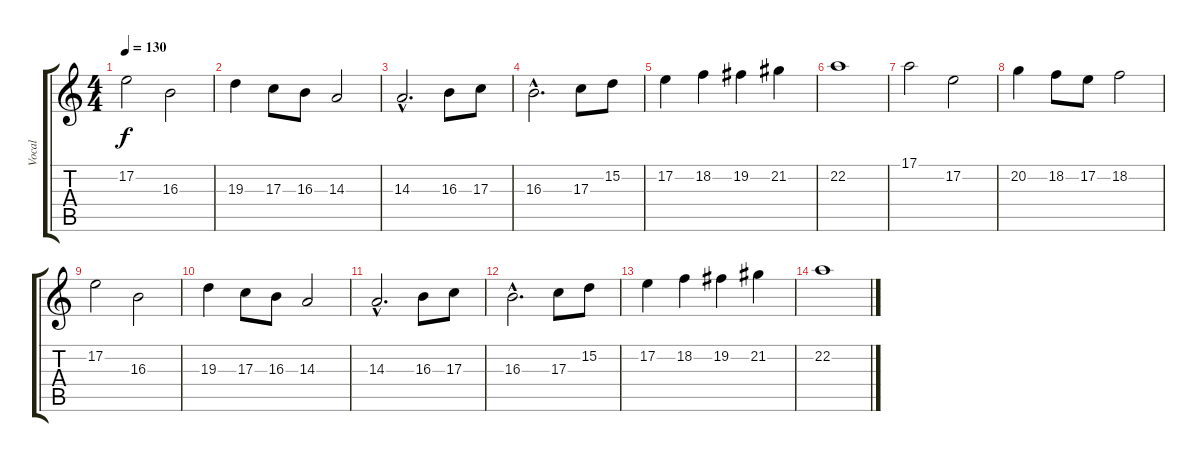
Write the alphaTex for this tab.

\track ("Vocal" "Vocal") {instrument trumpet}
\staff {score tabs}
\tuning (E4 B3 G3 D3 A2 E2) {hide}
\ts (4 4)
\tempo 130
\clef g2
\ks c
17.2.2{dy f} 16.3.2 |
19.3.4 17.3.8 16.3.8 14.3.2 |
14.3{hac}.2{d} 16.3.8 17.3.8 |
16.3{hac}.2{d} 17.3.8 15.2.8 |
17.2.4 18.2.4 19.2.4 21.2.4 |
22.2.1 |
17.1.2 17.2.2 |
20.2.4 18.2.8 17.2.8 18.2.2 |
17.2.2 16.3.2 |
19.3.4 17.3.8 16.3.8 14.3.2 |
14.3{hac}.2{d} 16.3.8 17.3.8 |
16.3{hac}.2{d} 17.3.8 15.2.8 |
17.2.4 18.2.4 19.2.4 21.2.4 |
22.2.1
